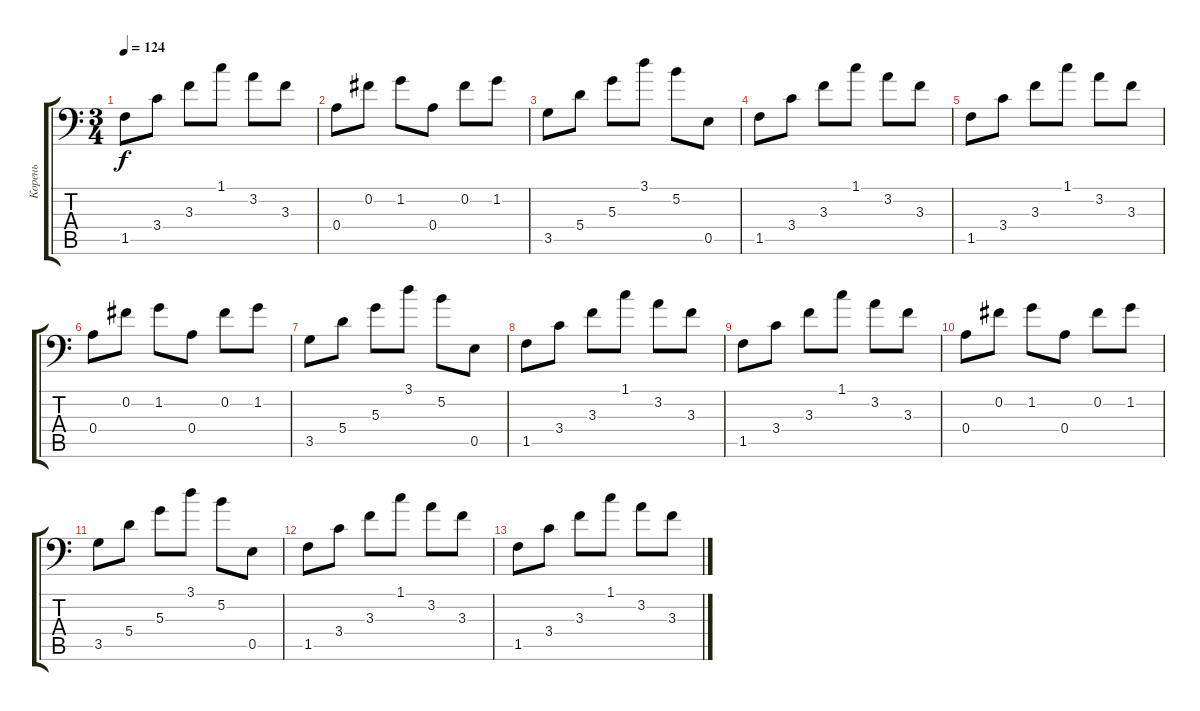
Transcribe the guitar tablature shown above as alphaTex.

\track ("Корень" "Корень") {instrument electricguitarclean}
\staff {score tabs}
\tuning (B3 Gb3 D3 A2 E2 A1) {hide}
\ts (3 4)
\tempo 124
\clef f4
\ks c
1.5.8{dy f} 3.4.8 3.3.8 1.1.8 3.2.8 3.3.8 |
0.4.8 0.2.8 1.2.8 0.4.8 0.2.8 1.2.8 |
3.5.8 5.4.8 5.3.8 3.1.8 5.2.8 0.5.8 |
1.5.8 3.4.8 3.3.8 1.1.8 3.2.8 3.3.8 |
1.5.8 3.4.8 3.3.8 1.1.8 3.2.8 3.3.8 |
0.4.8 0.2.8 1.2.8 0.4.8 0.2.8 1.2.8 |
3.5.8 5.4.8 5.3.8 3.1.8 5.2.8 0.5.8 |
1.5.8 3.4.8 3.3.8 1.1.8 3.2.8 3.3.8 |
1.5.8 3.4.8 3.3.8 1.1.8 3.2.8 3.3.8 |
0.4.8 0.2.8 1.2.8 0.4.8 0.2.8 1.2.8 |
3.5.8 5.4.8 5.3.8 3.1.8 5.2.8 0.5.8 |
1.5.8 3.4.8 3.3.8 1.1.8 3.2.8 3.3.8 |
1.5.8 3.4.8 3.3.8 1.1.8 3.2.8 3.3.8
